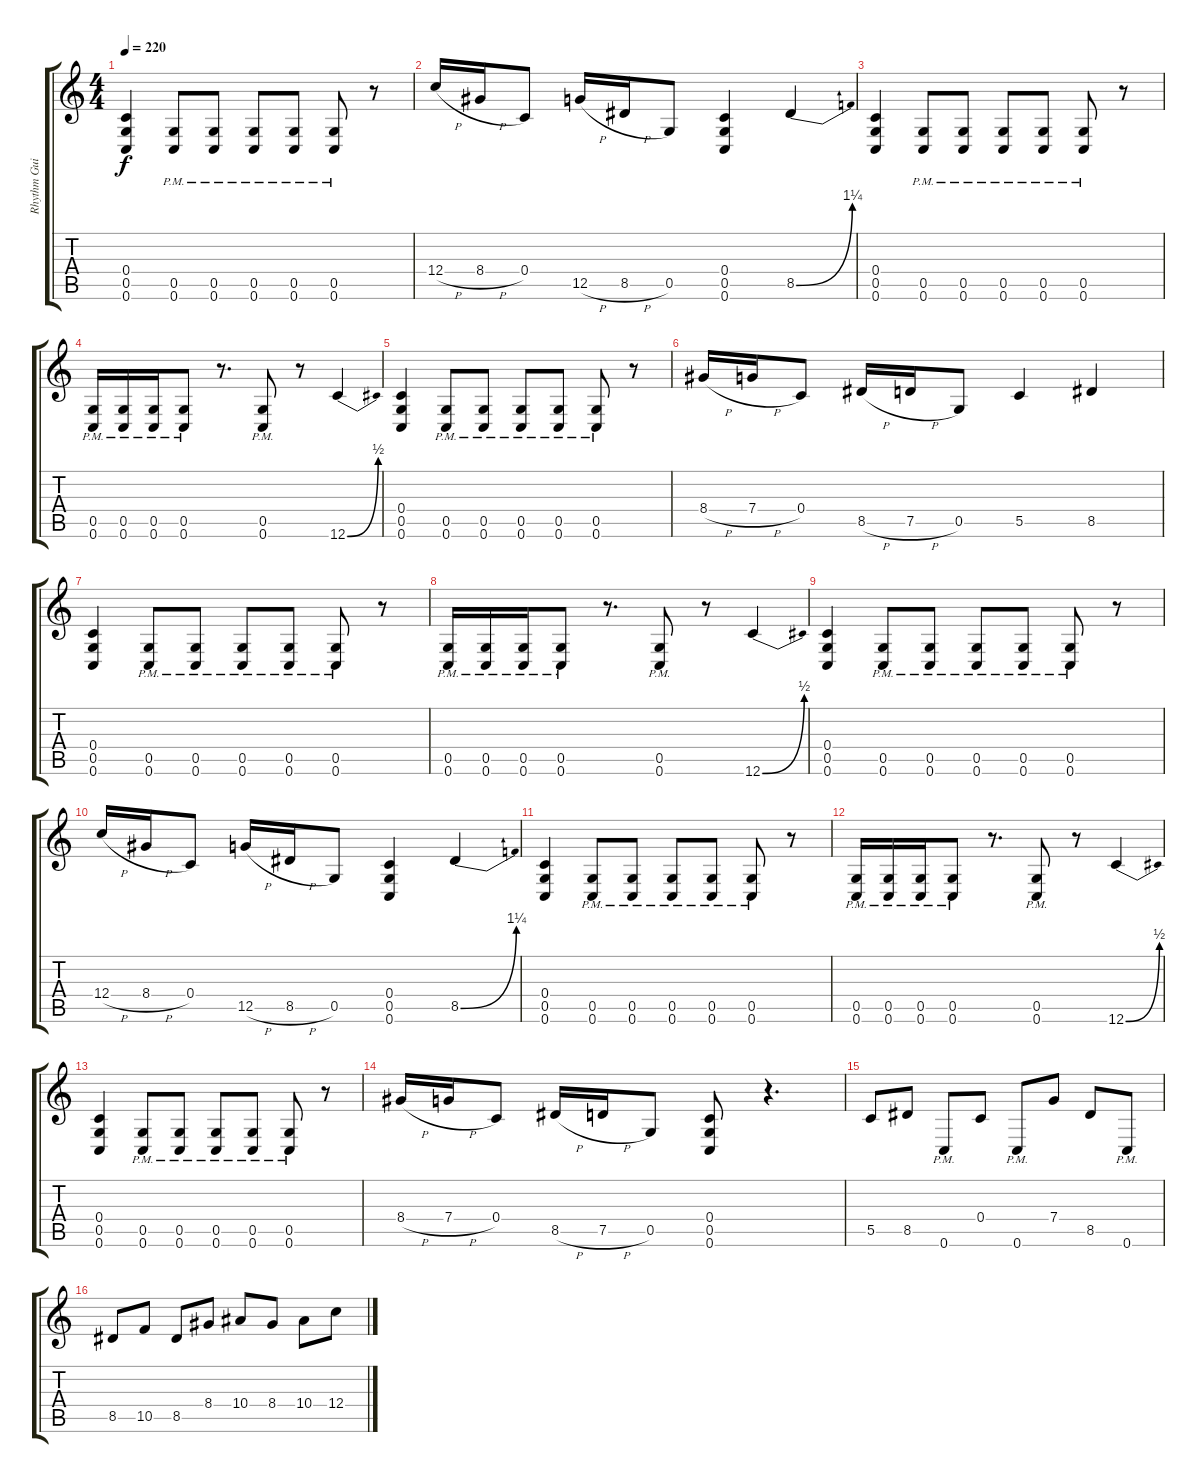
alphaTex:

\track ("Rhythm Guitar 2" "Rhythm Gui") {instrument distortionguitar}
\staff {score tabs}
\tuning (D4 A3 F3 C3 G2 C2) {hide}
\ts (4 4)
\tempo 220
\clef g2
\ks c
(0.4 0.5 0.6).4{dy f} (0.5{pm} 0.6{pm}).8 (0.5{pm} 0.6{pm}).8 (0.5{pm} 0.6{pm}).8 (0.5{pm} 0.6{pm}).8 (0.5{pm} 0.6{pm}).8 r.8 |
12.4{h}.16 8.4{h}.16 0.4.8 12.5{h}.16 8.5{h}.16 0.5.8 (0.4 0.5 0.6).4 8.5{be (bend 0 0 60 5)}.4{instrument guitarharmonics} |
(0.4 0.5 0.6).4{instrument distortionguitar} (0.5{pm} 0.6{pm}).8 (0.5{pm} 0.6{pm}).8 (0.5{pm} 0.6{pm}).8 (0.5{pm} 0.6{pm}).8 (0.5{pm} 0.6{pm}).8 r.8 |
(0.5{pm} 0.6{pm}).16 (0.5{pm} 0.6{pm}).16 (0.5{pm} 0.6{pm}).16 (0.5{pm} 0.6{pm}).8 r.8{d} (0.5{pm} 0.6{pm}).8 r.8 12.6{be (bend 0 0 60 2)}.4 |
(0.4 0.5 0.6).4 (0.5{pm} 0.6{pm}).8 (0.5{pm} 0.6{pm}).8 (0.5{pm} 0.6{pm}).8 (0.5{pm} 0.6{pm}).8 (0.5{pm} 0.6{pm}).8 r.8 |
8.4{h}.16 7.4{h}.16 0.4.8 8.5{h}.16 7.5{h}.16 0.5.8 5.5.4 8.5.4 |
(0.4 0.5 0.6).4 (0.5{pm} 0.6{pm}).8 (0.5{pm} 0.6{pm}).8 (0.5{pm} 0.6{pm}).8 (0.5{pm} 0.6{pm}).8 (0.5{pm} 0.6{pm}).8 r.8 |
(0.5{pm} 0.6{pm}).16 (0.5{pm} 0.6{pm}).16 (0.5{pm} 0.6{pm}).16 (0.5{pm} 0.6{pm}).8 r.8{d} (0.5{pm} 0.6{pm}).8 r.8 12.6{be (bend 0 0 60 2)}.4 |
(0.4 0.5 0.6).4 (0.5{pm} 0.6{pm}).8 (0.5{pm} 0.6{pm}).8 (0.5{pm} 0.6{pm}).8 (0.5{pm} 0.6{pm}).8 (0.5{pm} 0.6{pm}).8 r.8 |
12.4{h}.16 8.4{h}.16 0.4.8 12.5{h}.16 8.5{h}.16 0.5.8 (0.4 0.5 0.6).4 8.5{be (bend 0 0 60 5)}.4{instrument guitarharmonics} |
(0.4 0.5 0.6).4{instrument distortionguitar} (0.5{pm} 0.6{pm}).8 (0.5{pm} 0.6{pm}).8 (0.5{pm} 0.6{pm}).8 (0.5{pm} 0.6{pm}).8 (0.5{pm} 0.6{pm}).8 r.8 |
(0.5{pm} 0.6{pm}).16 (0.5{pm} 0.6{pm}).16 (0.5{pm} 0.6{pm}).16 (0.5{pm} 0.6{pm}).8 r.8{d} (0.5{pm} 0.6{pm}).8 r.8 12.6{be (bend 0 0 60 2)}.4 |
(0.4 0.5 0.6).4 (0.5{pm} 0.6{pm}).8 (0.5{pm} 0.6{pm}).8 (0.5{pm} 0.6{pm}).8 (0.5{pm} 0.6{pm}).8 (0.5{pm} 0.6{pm}).8 r.8 |
8.4{h}.16 7.4{h}.16 0.4.8 8.5{h}.16 7.5{h}.16 0.5.8 (0.4 0.5 0.6).8 r.4{d} |
5.5.8 8.5.8 0.6{pm}.8 0.4.8 0.6{pm}.8 7.4.8 8.5.8 0.6{pm}.8 |
8.5.8 10.5.8 8.5.8 8.4.8 10.4.8 8.4.8 10.4.8 12.4.8
